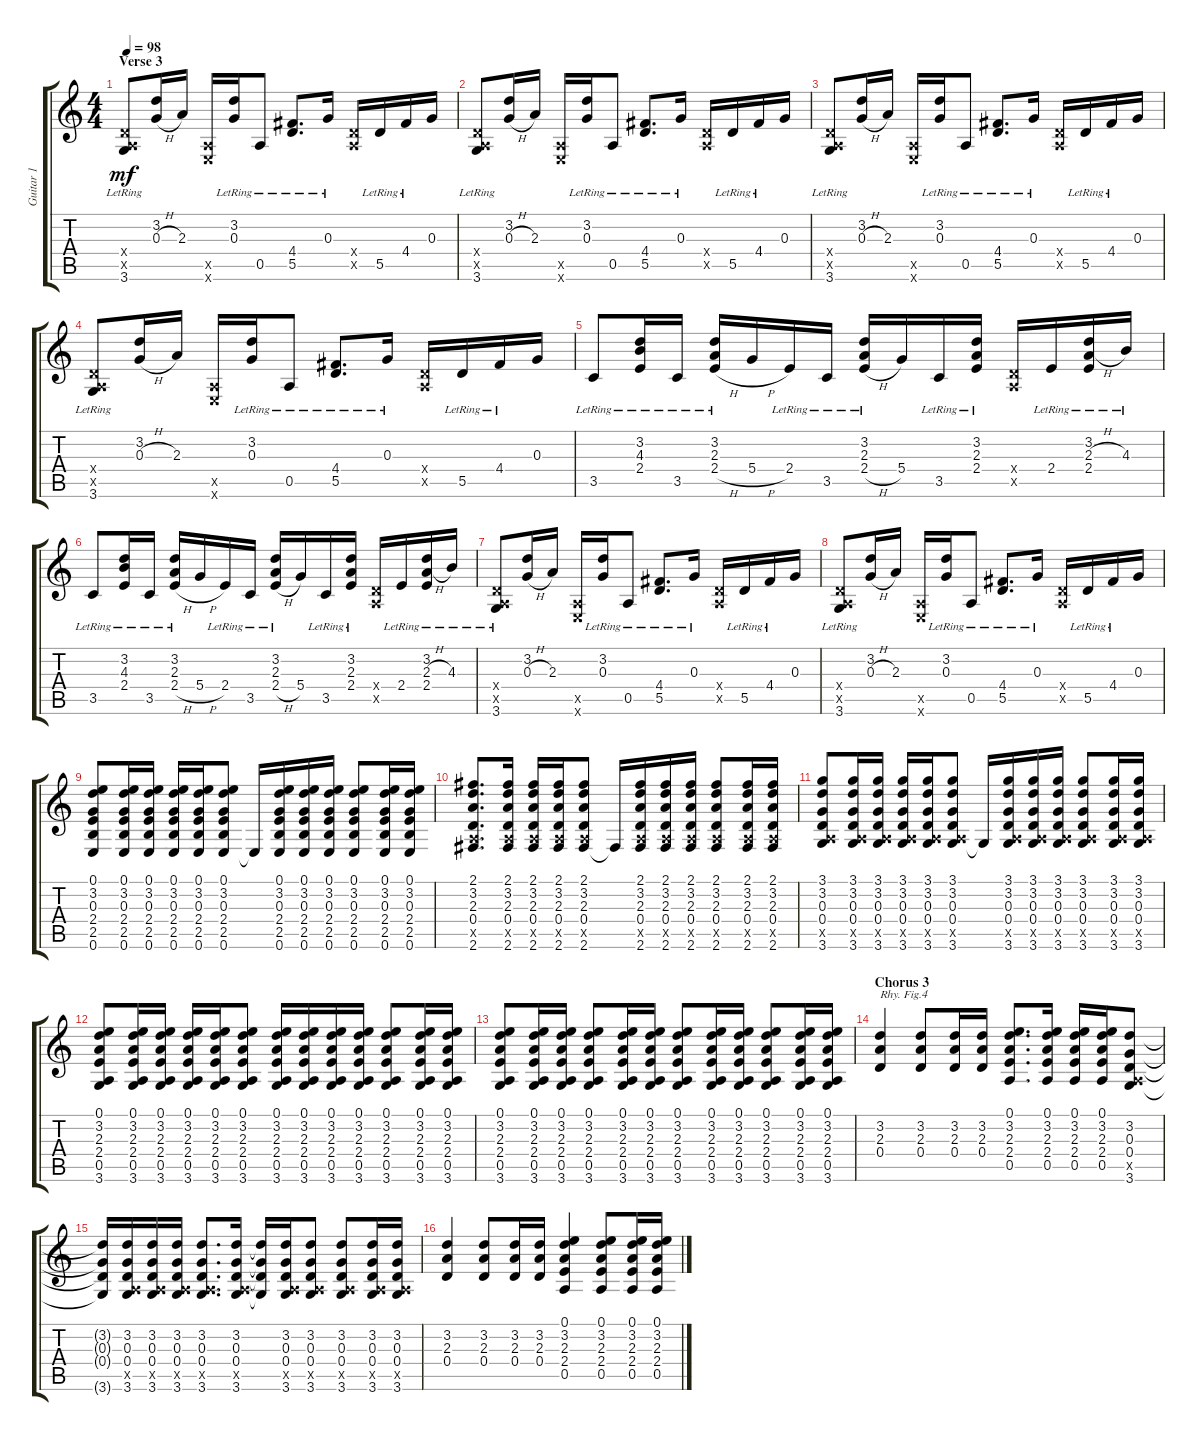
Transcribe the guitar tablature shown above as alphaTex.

\track ("Guitar 1" "Guitar 1") {instrument acousticguitarsteel}
\staff {score tabs}
\tuning (E4 B3 G3 D3 A2 E2) {hide}
\ts (4 4)
\section ("" "Verse 3")
\tempo 98
\clef g2
\ks c
(0.4{x} 0.5{x} 3.6{lr}).8{dy mf} (3.2 0.3{h}).16 2.3.16 (0.5{x} 0.6{x}).16 (3.2{lr} 0.3{lr}).16 0.5{lr}.8 (4.4{lr} 5.5{lr}).8{d} 0.3{lr}.16 (0.4{x} 0.5{x}).16 5.5{lr}.16 4.4{lr}.16 0.3.16 |
(0.4{x} 0.5{x} 3.6{lr}).8 (3.2 0.3{h}).16 2.3.16 (0.5{x} 0.6{x}).16 (3.2{lr} 0.3{lr}).16 0.5{lr}.8 (4.4{lr} 5.5{lr}).8{d} 0.3{lr}.16 (0.4{x} 0.5{x}).16 5.5{lr}.16 4.4{lr}.16 0.3.16 |
(0.4{x} 0.5{x} 3.6{lr}).8 (3.2 0.3{h}).16 2.3.16 (0.5{x} 0.6{x}).16 (3.2{lr} 0.3{lr}).16 0.5{lr}.8 (4.4{lr} 5.5{lr}).8{d} 0.3{lr}.16 (0.4{x} 0.5{x}).16 5.5{lr}.16 4.4{lr}.16 0.3.16 |
(0.4{x} 0.5{x} 3.6{lr}).8 (3.2 0.3{h}).16 2.3.16 (0.5{x} 0.6{x}).16 (3.2{lr} 0.3{lr}).16 0.5{lr}.8 (4.4{lr} 5.5{lr}).8{d} 0.3{lr}.16 (0.4{x} 0.5{x}).16 5.5{lr}.16 4.4{lr}.16 0.3.16 |
3.5{lr}.8 (3.2{lr} 4.3{lr} 2.4{lr}).16 3.5{lr}.16 (3.2{lr} 2.3{lr} 2.4{h}).16 5.4{h}.16 2.4{lr}.16 3.5{lr}.16 (3.2{lr} 2.3{lr} 2.4{h}).16 5.4.16 3.5{lr}.16 (3.2{lr} 2.3{lr} 2.4{lr}).16 (0.4{x} 0.5{x}).16 2.4{lr}.16 (3.2{lr} 2.3{h} 2.4{lr}).16 4.3{lr}.16 |
3.5{lr}.8 (3.2{lr} 4.3{lr} 2.4{lr}).16 3.5{lr}.16 (3.2{lr} 2.3{lr} 2.4{h}).16 5.4{h}.16 2.4{lr}.16 3.5{lr}.16 (3.2{lr} 2.3{lr} 2.4{h}).16 5.4.16 3.5{lr}.16 (3.2{lr} 2.3{lr} 2.4{lr}).16 (0.4{x} 0.5{x}).16 2.4{lr}.16 (3.2{lr} 2.3{h} 2.4{lr}).16 4.3{lr}.16 |
(0.4{x} 0.5{x} 3.6{lr}).8 (3.2 0.3{h}).16 2.3.16 (0.5{x} 0.6{x}).16 (3.2{lr} 0.3{lr}).16 0.5{lr}.8 (4.4{lr} 5.5{lr}).8{d} 0.3{lr}.16 (0.4{x} 0.5{x}).16 5.5{lr}.16 4.4{lr}.16 0.3.16 |
(0.4{x} 0.5{x} 3.6{lr}).8 (3.2 0.3{h}).16 2.3.16 (0.5{x} 0.6{x}).16 (3.2{lr} 0.3{lr}).16 0.5{lr}.8 (4.4{lr} 5.5{lr}).8{d} 0.3{lr}.16 (0.4{x} 0.5{x}).16 5.5{lr}.16 4.4{lr}.16 0.3.16 |
(0.1 3.2 0.3 2.4 2.5 0.6).8 (0.1 3.2 0.3 2.4 2.5 0.6).16 (0.1 3.2 0.3 2.4 2.5 0.6).16 (0.1 3.2 0.3 2.4 2.5 0.6).16 (0.1 3.2 0.3 2.4 2.5 0.6).16 (0.1 3.2 0.3 2.4 2.5 0.6).8 0.6{t}.16 (0.1 3.2 0.3 2.4 2.5 0.6).16 (0.1 3.2 0.3 2.4 2.5 0.6).16 (0.1 3.2 0.3 2.4 2.5 0.6).16 (0.1 3.2 0.3 2.4 2.5 0.6).8 (0.1 3.2 0.3 2.4 2.5 0.6).16 (0.1 3.2 0.3 2.4 2.5 0.6).16 |
(2.1 3.2 2.3 0.4 0.5{x} 2.6).8{d} (2.1 3.2 2.3 0.4 0.5{x} 2.6).16 (2.1 3.2 2.3 0.4 0.5{x} 2.6).16 (2.1 3.2 2.3 0.4 0.5{x} 2.6).16 (2.1 3.2 2.3 0.4 0.5{x} 2.6).8 2.6{t}.16 (2.1 3.2 2.3 0.4 0.5{x} 2.6).16 (2.1 3.2 2.3 0.4 0.5{x} 2.6).16 (2.1 3.2 2.3 0.4 0.5{x} 2.6).16 (2.1 3.2 2.3 0.4 0.5{x} 2.6).8 (2.1 3.2 2.3 0.4 0.5{x} 2.6).16 (2.1 3.2 2.3 0.4 0.5{x} 2.6).16 |
(3.1 3.2 0.3 0.4 0.5{x} 3.6).8 (3.1 3.2 0.3 0.4 0.5{x} 3.6).16 (3.1 3.2 0.3 0.4 0.5{x} 3.6).16 (3.1 3.2 0.3 0.4 0.5{x} 3.6).16 (3.1 3.2 0.3 0.4 0.5{x} 3.6).16 (3.1 3.2 0.3 0.4 0.5{x} 3.6).8 3.6{t}.16 (3.1 3.2 0.3 0.4 0.5{x} 3.6).16 (3.1 3.2 0.3 0.4 0.5{x} 3.6).16 (3.1 3.2 0.3 0.4 0.5{x} 3.6).16 (3.1 3.2 0.3 0.4 0.5{x} 3.6).8 (3.1 3.2 0.3 0.4 0.5{x} 3.6).16 (3.1 3.2 0.3 0.4 0.5{x} 3.6).16 |
(0.1 3.2 2.3 2.4 0.5 3.6).8 (0.1 3.2 2.3 2.4 0.5 3.6).16 (0.1 3.2 2.3 2.4 0.5 3.6).16 (0.1 3.2 2.3 2.4 0.5 3.6).16 (0.1 3.2 2.3 2.4 0.5 3.6).16 (0.1 3.2 2.3 2.4 0.5 3.6).8 (0.1 3.2 2.3 2.4 0.5 3.6).16 (0.1 3.2 2.3 2.4 0.5 3.6).16 (0.1 3.2 2.3 2.4 0.5 3.6).16 (0.1 3.2 2.3 2.4 0.5 3.6).16 (0.1 3.2 2.3 2.4 0.5 3.6).8 (0.1 3.2 2.3 2.4 0.5 3.6).16 (0.1 3.2 2.3 2.4 0.5 3.6).16 |
(0.1 3.2 2.3 2.4 0.5 3.6).8 (0.1 3.2 2.3 2.4 0.5 3.6).16 (0.1 3.2 2.3 2.4 0.5 3.6).16 (0.1 3.2 2.3 2.4 0.5 3.6).8 (0.1 3.2 2.3 2.4 0.5 3.6).16 (0.1 3.2 2.3 2.4 0.5 3.6).16 (0.1 3.2 2.3 2.4 0.5 3.6).8 (0.1 3.2 2.3 2.4 0.5 3.6).16 (0.1 3.2 2.3 2.4 0.5 3.6).16 (0.1 3.2 2.3 2.4 0.5 3.6).8 (0.1 3.2 2.3 2.4 0.5 3.6).16 (0.1 3.2 2.3 2.4 0.5 3.6).16 |
\section ("" "Chorus 3")
(3.2 2.3 0.4).4{txt "Rhy. Fig.4"} (3.2 2.3 0.4).8 (3.2 2.3 0.4).16 (3.2 2.3 0.4).16 (0.1 3.2 2.3 2.4 0.5).8{d} (0.1 3.2 2.3 2.4 0.5).16 (0.1 3.2 2.3 2.4 0.5).16 (0.1 3.2 2.3 2.4 0.5).16 (3.2 0.3 0.4 0.5{x} 3.6).8 |
(3.2{t} 0.3{t} 0.4{t} 3.6{t}).16 (3.2 0.3 0.4 0.5{x} 3.6).16 (3.2 0.3 0.4 0.5{x} 3.6).16 (3.2 0.3 0.4 0.5{x} 3.6).16 (3.2 0.3 0.4 0.5{x} 3.6).8{d} (3.2 0.3 0.4 0.5{x} 3.6).16 (3.2{t} 0.3{t} 0.4{t} 3.6{t}).16 (3.2 0.3 0.4 0.5{x} 3.6).16 (3.2 0.3 0.4 0.5{x} 3.6).8 (3.2 0.3 0.4 0.5{x} 3.6).8 (3.2 0.3 0.4 0.5{x} 3.6).16 (3.2 0.3 0.4 0.5{x} 3.6).16 |
(3.2 2.3 0.4).4 (3.2 2.3 0.4).8 (3.2 2.3 0.4).16 (3.2 2.3 0.4).16 (0.1 3.2 2.3 2.4 0.5).4 (0.1 3.2 2.3 2.4 0.5).8 (0.1 3.2 2.3 2.4 0.5).16 (0.1 3.2 2.3 2.4 0.5).16
